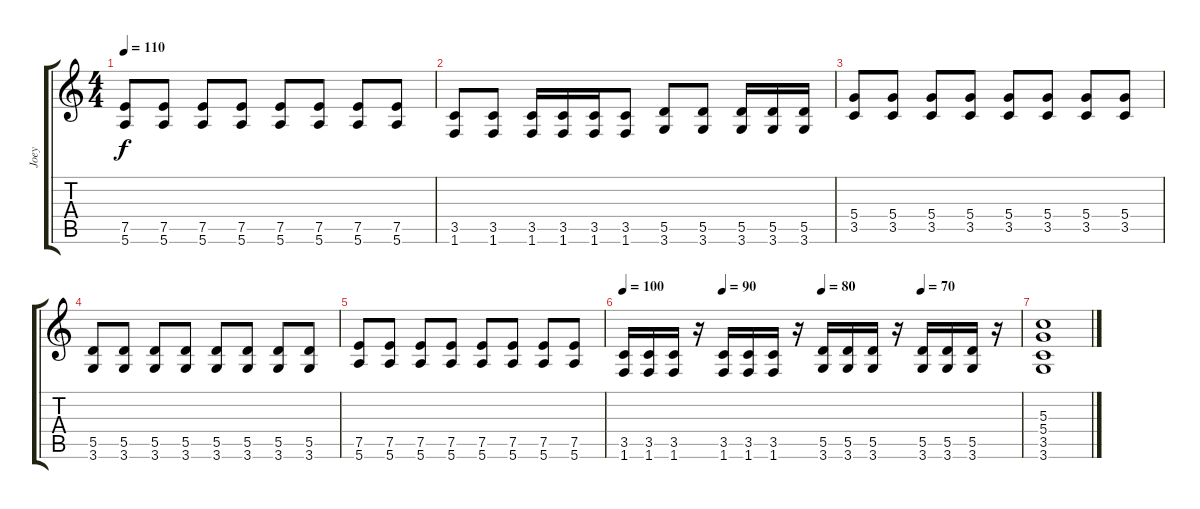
\track ("Joey" "Joey") {instrument distortionguitar}
\staff {score tabs}
\tuning (E4 B3 G3 D3 A2 E2) {hide}
\ts (4 4)
\tempo 110
\clef g2
\ks c
(7.5 5.6).8{dy f} (7.5 5.6).8 (7.5 5.6).8 (7.5 5.6).8 (7.5 5.6).8 (7.5 5.6).8 (7.5 5.6).8 (7.5 5.6).8 |
(3.5 1.6).8 (3.5 1.6).8 (3.5 1.6).16 (3.5 1.6).16 (3.5 1.6).16 (3.5 1.6).8 (5.5 3.6).8 (5.5 3.6).8 (5.5 3.6).16 (5.5 3.6).16 (5.5 3.6).16 |
(5.4 3.5).8 (5.4 3.5).8 (5.4 3.5).8 (5.4 3.5).8 (5.4 3.5).8 (5.4 3.5).8 (5.4 3.5).8 (5.4 3.5).8 |
(5.5 3.6).8 (5.5 3.6).8 (5.5 3.6).8 (5.5 3.6).8 (5.5 3.6).8 (5.5 3.6).8 (5.5 3.6).8 (5.5 3.6).8 |
(7.5 5.6).8 (7.5 5.6).8 (7.5 5.6).8 (7.5 5.6).8 (7.5 5.6).8 (7.5 5.6).8 (7.5 5.6).8 (7.5 5.6).8 |
\tempo 100
\tempo (90 0.25)
\tempo (80 0.5)
\tempo (70 0.75)
(3.5 1.6).16 (3.5 1.6).16 (3.5 1.6).16 r.16 (3.5 1.6).16 (3.5 1.6).16 (3.5 1.6).16 r.16 (5.5 3.6).16 (5.5 3.6).16 (5.5 3.6).16 r.16 (5.5 3.6).16 (5.5 3.6).16 (5.5 3.6).16 r.16 |
(5.3 5.4 3.5 3.6).1
